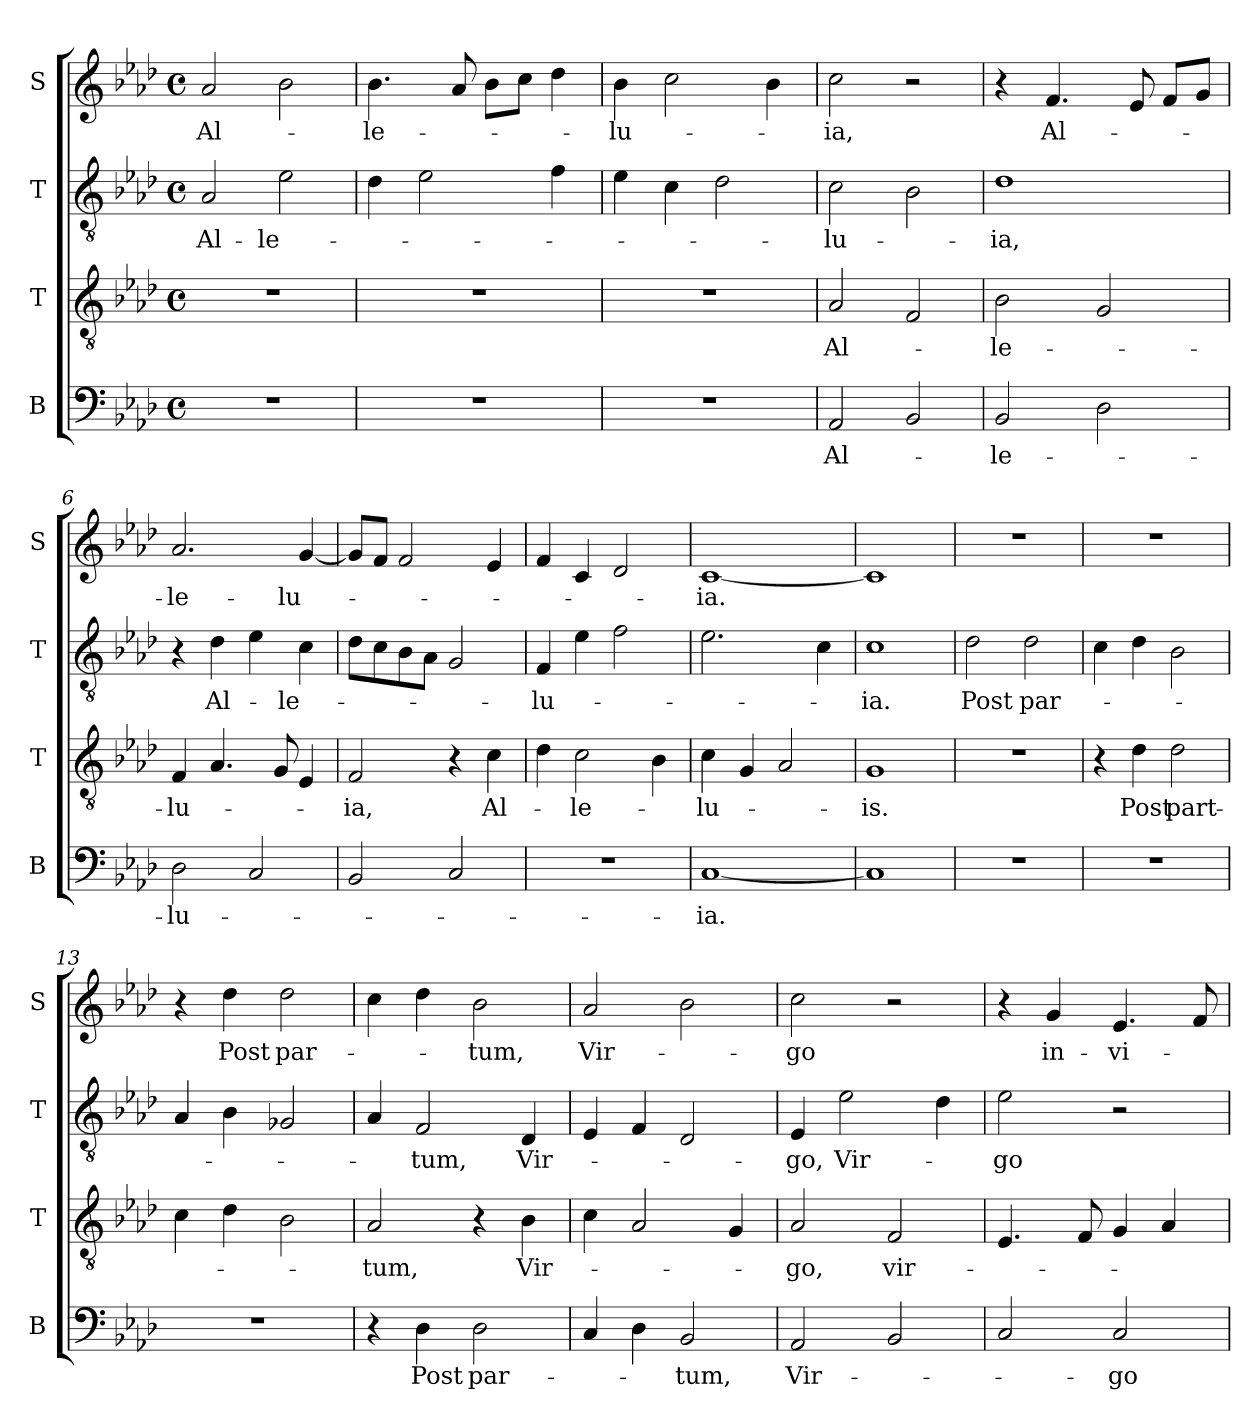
**kern	**text	**kern	**text	**kern	**text	**kern	**text
*part4	*part4	*part3	*part3	*part2	*part2	*part1	*part1
*staff4	*staff4	*staff3	*staff3	*staff2	*staff2	*staff1	*staff1
*I"B	*	*I"T	*	*I"T	*	*I"S	*
*I'B	*	*I'T	*	*I'T	*	*I'S	*
*clefF4	*	*clefGv2	*	*clefGv2	*	*clefG2	*
*k[b-e-a-d-]	*	*k[b-e-a-d-]	*	*k[b-e-a-d-]	*	*k[b-e-a-d-]	*
*A-:	*	*A-:	*	*A-:	*	*A-:	*
*M4/4	*	*M4/4	*	*M4/4	*	*M4/4	*
*met(c)	*	*met(c)	*	*met(c)	*	*met(c)	*
=1	=1	=1	=1	=1	=1	=1	=1
!	!	!	!	!	!LO:LY:b	!	!LO:LY:b
1r	.	1r	.	2A-/	Al-	2a-/	Al-
!	!	!	!	!	!LO:LY:b	!	!
.	.	.	.	2e-\	-le-	2b-\	.
=2	=2	=2	=2	=2	=2	=2	=2
!	!	!	!	!	!	!	!LO:LY:b
1r	.	1r	.	4d-\	.	4.b-\	-le-
.	.	.	.	2e-\	.	.	.
.	.	.	.	.	.	8a-/	.
.	.	.	.	.	.	8b-\L	.
.	.	.	.	.	.	8cc\J	.
.	.	.	.	4f\	.	4dd-\	.
=3	=3	=3	=3	=3	=3	=3	=3
!	!	!	!	!	!	!	!LO:LY:b
1r	.	1r	.	4e-\	.	4b-\	-lu-
.	.	.	.	4c\	.	2cc\	.
.	.	.	.	2d-\	.	.	.
.	.	.	.	.	.	4b-\	.
=4	=4	=4	=4	=4	=4	=4	=4
!	!LO:LY:b	!	!LO:LY:b	!	!LO:LY:b	!	!LO:LY:b
2AA-/	Al-	2A-/	Al-	2c\	-lu-	2cc\	-ia,
2BB-/	.	2F/	.	2B-\	.	2r	.
=5	=5	=5	=5	=5	=5	=5	=5
!	!LO:LY:b	!	!LO:LY:b	!	!LO:LY:b	!	!
2BB-/	-le-	2B-\	-le-	1d-	-ia,	4r	.
!	!	!	!	!	!	!	!LO:LY:b
.	.	.	.	.	.	4.f/	Al-
2D-\	.	2G/	.	.	.	.	.
.	.	.	.	.	.	8e-/	.
.	.	.	.	.	.	8f/L	.
.	.	.	.	.	.	8g/J	.
!!LO:LB:g=z
=6	=6	=6	=6	=6	=6	=6	=6
!	!LO:LY:b	!	!LO:LY:b	!	!	!	!LO:LY:b
2D-\	-lu-	4F/	-lu-	4r	.	2.a-/	-le-
!	!	!	!	!	!LO:LY:b	!	!
.	.	4.A-/	.	4d-\	Al-	.	.
2C/	.	.	.	4e-\	.	.	.
.	.	8G/	.	.	.	.	.
!	!	!	!	!	!LO:LY:b	!	!LO:LY:b
.	.	4E-/	.	4c\	-le-	[<4g/	-lu-
=7	=7	=7	=7	=7	=7	=7	=7
!	!	!	!LO:LY:b	!	!	!	!
2BB-/	.	2F/	-ia,	8d-\L	.	8g/L]	.
.	.	.	.	8c\	.	8f/J	.
.	.	.	.	8B-\	.	2f/	.
.	.	.	.	8A-\J	.	.	.
2C/	.	4r	.	2G/	.	.	.
!	!	!	!LO:LY:b	!	!	!	!
.	.	4c\	Al-	.	.	4e-/	.
=8	=8	=8	=8	=8	=8	=8	=8
!	!	!	!	!	!LO:LY:b	!	!
1r	.	4d-\	.	4F/	-lu-	4f/	.
!	!	!	!LO:LY:b	!	!	!	!
.	.	2c\	-le-	4e-\	.	4c/	.
.	.	.	.	2f\	.	2d-/	.
.	.	4B-\	.	.	.	.	.
=9	=9	=9	=9	=9	=9	=9	=9
!	!LO:LY:b	!	!LO:LY:b	!	!	!	!LO:LY:b
[<1C	-ia.	4c\	-lu-	2.e-\	.	[<1c	-ia.
.	.	4G/	.	.	.	.	.
.	.	2A-/	.	.	.	.	.
.	.	.	.	4c\	.	.	.
=10	=10	=10	=10	=10	=10	=10	=10
!	!	!	!LO:LY:b	!	!LO:LY:b	!	!
1C]	.	1G	-is.	1c	-ia.	1c]	.
!!LO:PB:g=z
=11	=11	=11	=11	=11	=11	=11	=11
!	!	!	!	!	!LO:LY:b	!	!
1r	.	1r	.	2d-\	Post	1r	.
!	!	!	!	!	!LO:LY:b	!	!
.	.	.	.	2d-\	par-	.	.
=12	=12	=12	=12	=12	=12	=12	=12
1r	.	4r	.	4c\	.	1r	.
!	!	!	!LO:LY:b	!	!	!	!
.	.	4d-\	Post	4d-\	.	.	.
!	!	!	!LO:LY:b	!	!	!	!
.	.	2d-\	part-	2B-\	.	.	.
=13	=13	=13	=13	=13	=13	=13	=13
1r	.	4c\	.	4A-/	.	4r	.
!	!	!	!	!	!	!	!LO:LY:b
.	.	4d-\	.	4B-\	.	4dd-\	Post
!	!	!	!	!	!	!	!LO:LY:b
.	.	2B-\	.	2G-X/	.	2dd-\	par-
=14	=14	=14	=14	=14	=14	=14	=14
!	!	!	!LO:LY:b	!	!	!	!
4r	.	2A-/	-tum,	4A-/	.	4cc\	.
!	!LO:LY:b	!	!	!	!LO:LY:b	!	!
4D-\	Post	.	.	2F/	-tum,	4dd-\	.
!	!LO:LY:b	!	!	!	!	!	!LO:LY:b
2D-\	par-	4r	.	.	.	2b-\	-tum,
!	!	!	!LO:LY:b	!	!LO:LY:b	!	!
.	.	4B-\	Vir-	4D-/	Vir-	.	.
=15	=15	=15	=15	=15	=15	=15	=15
!	!	!	!	!	!	!	!LO:LY:b
4C/	.	4c\	.	4E-/	.	2a-/	Vir-
4D-\	.	2A-/	.	4F/	.	.	.
!	!LO:LY:b	!	!	!	!	!	!
2BB-/	-tum,	.	.	2D-/	.	2b-\	.
.	.	4G/	.	.	.	.	.
=16	=16	=16	=16	=16	=16	=16	=16
!	!LO:LY:b	!	!LO:LY:b	!	!LO:LY:b	!	!LO:LY:b
2AA-/	Vir-	2A-/	-go,	4E-/	-go,	2cc\	-go
!	!	!	!	!	!LO:LY:b	!	!
.	.	.	.	2e-\	Vir-	.	.
!	!	!	!LO:LY:b	!	!	!	!
2BB-/	.	2F/	vir-	.	.	2r	.
.	.	.	.	4d-\	.	.	.
=17	=17	=17	=17	=17	=17	=17	=17
!	!	!	!	!	!LO:LY:b	!	!
2C/	.	4.E-/	.	2e-\	-go	4r	.
!	!	!	!	!	!	!	!LO:LY:b
.	.	.	.	.	.	4g/	in-
.	.	8F/	.	.	.	.	.
!	!LO:LY:b	!	!	!	!	!	!LO:LY:b
2C/	-go	4G/	.	2r	.	4.e-/	-vi-
.	.	4A-/	.	.	.	.	.
.	.	.	.	.	.	8f/	.
=	=	=	=	=	=	=	=
*-	*-	*-	*-	*-	*-	*-	*-
